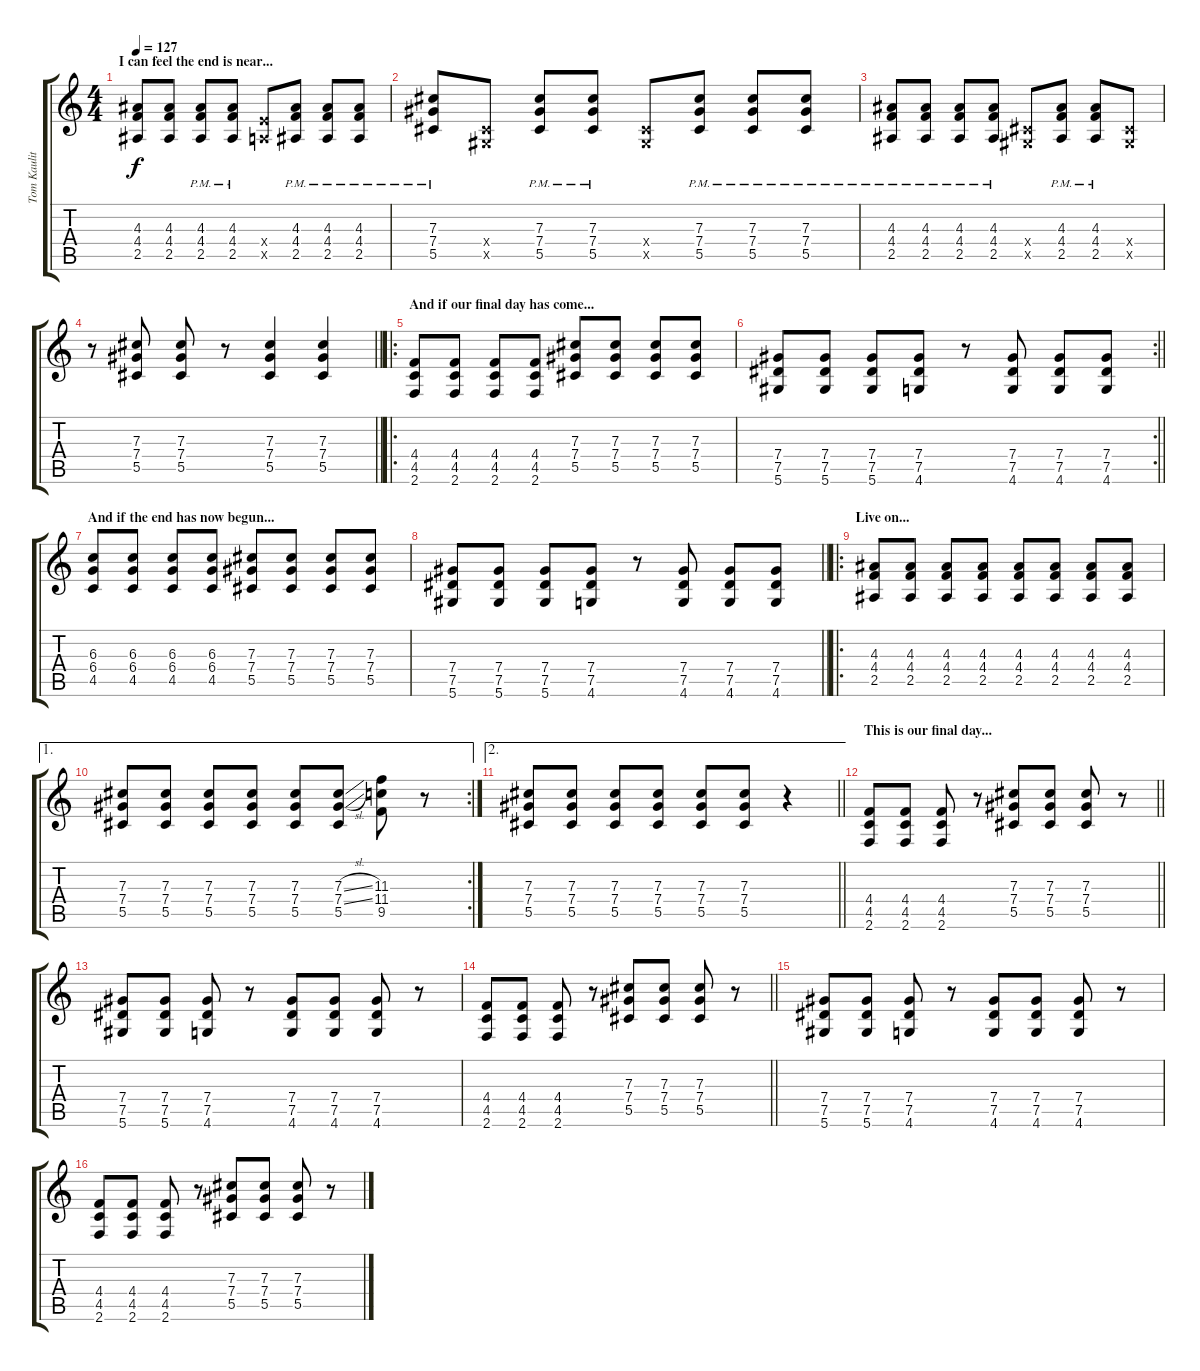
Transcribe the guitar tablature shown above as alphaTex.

\track ("Tom Kaulitz" "Tom Kaulit") {instrument acousticguitarsteel}
\staff {score tabs}
\tuning (Eb4 Bb3 Gb3 Db3 Ab2 Eb2) {hide}
\ts (4 4)
\section ("" "I can feel the end is near...")
\tempo 127
\clef g2
\ks c
(4.3 4.4 2.5).8{dy f instrument distortionguitar} (4.3 4.4 2.5).8 (4.3 4.4{pm} 2.5).8 (4.3 4.4{pm} 2.5).8 (3.4{x} 1.5{x}).8 (4.3 4.4{pm} 2.5).8 (4.3 4.4{pm} 2.5).8 (4.3 4.4{pm} 2.5).8 |
(7.3{pm} 7.4 5.5).8 (0.4{x} 0.5{x}).8 (7.3{pm} 7.4 5.5).8 (7.3{pm} 7.4 5.5).8 (0.4{x} 0.5{x}).8 (7.3{pm} 7.4 5.5).8 (7.3{pm} 7.4 5.5).8 (7.3{pm} 7.4 5.5).8 |
(4.3 4.4{pm} 2.5).8 (4.3 4.4{pm} 2.5).8 (4.3 4.4{pm} 2.5).8 (4.3 4.4{pm} 2.5).8 (0.4{x} 0.5{x}).8 (4.3 4.4{pm} 2.5).8 (4.3 4.4{pm} 2.5).8 (0.4{x} 0.5{x}).8 |
\barLineRight lightlight
r.8 (7.3 7.4 5.5).8 (7.3 7.4 5.5).8 r.8 (7.3 7.4 5.5).4 (7.3 7.4 5.5).4 |
\ro
\section ("" "And if our final day has come...")
(4.4 4.5 2.6).8 (4.4 4.5 2.6).8 (4.4 4.5 2.6).8 (4.4 4.5 2.6).8 (7.3 7.4 5.5).8 (7.3 7.4 5.5).8 (7.3 7.4 5.5).8 (7.3 7.4 5.5).8 |
\rc 2
\barLineRight lightlight
(7.4 7.5 5.6).8 (7.4 7.5 5.6).8 (7.4 7.5 5.6).8 (7.4 7.5 4.6).8 r.8 (7.4 7.5 4.6).8 (7.4 7.5 4.6).8 (7.4 7.5 4.6).8 |
\section ("" "And if the end has now begun...")
(6.3 6.4 4.5).8 (6.3 6.4 4.5).8 (6.3 6.4 4.5).8 (6.3 6.4 4.5).8 (7.3 7.4 5.5).8 (7.3 7.4 5.5).8 (7.3 7.4 5.5).8 (7.3 7.4 5.5).8 |
\barLineRight lightlight
(7.4 7.5 5.6).8 (7.4 7.5 5.6).8 (7.4 7.5 5.6).8 (7.4 7.5 4.6).8 r.8 (7.4 7.5 4.6).8 (7.4 7.5 4.6).8 (7.4 7.5 4.6).8 |
\ro
\section ("" "Live on...")
(4.3 4.4 2.5).8 (4.3 4.4 2.5).8 (4.3 4.4 2.5).8 (4.3 4.4 2.5).8 (4.3 4.4 2.5).8 (4.3 4.4 2.5).8 (4.3 4.4 2.5).8 (4.3 4.4 2.5).8 |
\ae 1
\rc 2
(7.3 7.4 5.5).8 (7.3 7.4 5.5).8 (7.3 7.4 5.5).8 (7.3 7.4 5.5).8 (7.3 7.4 5.5).8 (7.3{sl} 7.4{sl} 5.5).8 (11.3 11.4 9.5).8 r.8 |
\ae 2
\barLineRight lightlight
(7.3 7.4 5.5).8 (7.3 7.4 5.5).8 (7.3 7.4 5.5).8 (7.3 7.4 5.5).8 (7.3 7.4 5.5).8 (7.3 7.4 5.5).8 r.4 |
\section ("" "This is our final day...")
\barLineRight lightlight
(4.4 4.5 2.6).8 (4.4 4.5 2.6).8 (4.4 4.5 2.6).8 r.8 (7.3 7.4 5.5).8 (7.3 7.4 5.5).8 (7.3 7.4 5.5).8 r.8 |
(7.4 7.5 5.6).8 (7.4 7.5 5.6).8 (7.4 7.5 4.6).8 r.8 (7.4 7.5 4.6).8 (7.4 7.5 4.6).8 (7.4 7.5 4.6).8 r.8 |
\barLineRight lightlight
(4.4 4.5 2.6).8 (4.4 4.5 2.6).8 (4.4 4.5 2.6).8 r.8 (7.3 7.4 5.5).8 (7.3 7.4 5.5).8 (7.3 7.4 5.5).8 r.8 |
(7.4 7.5 5.6).8 (7.4 7.5 5.6).8 (7.4 7.5 4.6).8 r.8 (7.4 7.5 4.6).8 (7.4 7.5 4.6).8 (7.4 7.5 4.6).8 r.8 |
(4.4 4.5 2.6).8 (4.4 4.5 2.6).8 (4.4 4.5 2.6).8 r.8 (7.3 7.4 5.5).8 (7.3 7.4 5.5).8 (7.3 7.4 5.5).8 r.8
